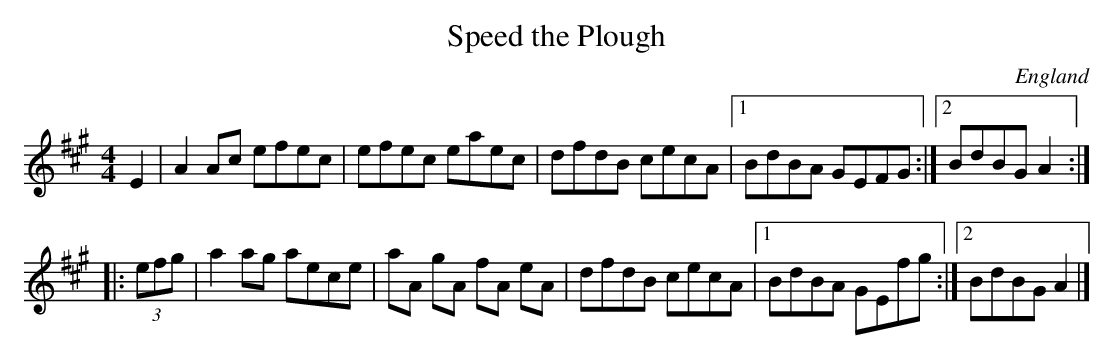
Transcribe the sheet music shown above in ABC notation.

X:1
T:Speed the Plough
M:4/4
O:England
O:Ireland
O:Scotland
K:A major
E2|\
A2Ac efec|efec eaec|dfdB cecA\
|1 BdBA GEFG :|2 BdBG A2::
(3efg|\
a2ag aece|aA gA fA eA|dfdB cecA\
|1 BdBA GEfg :|2 BdBG A2|]
